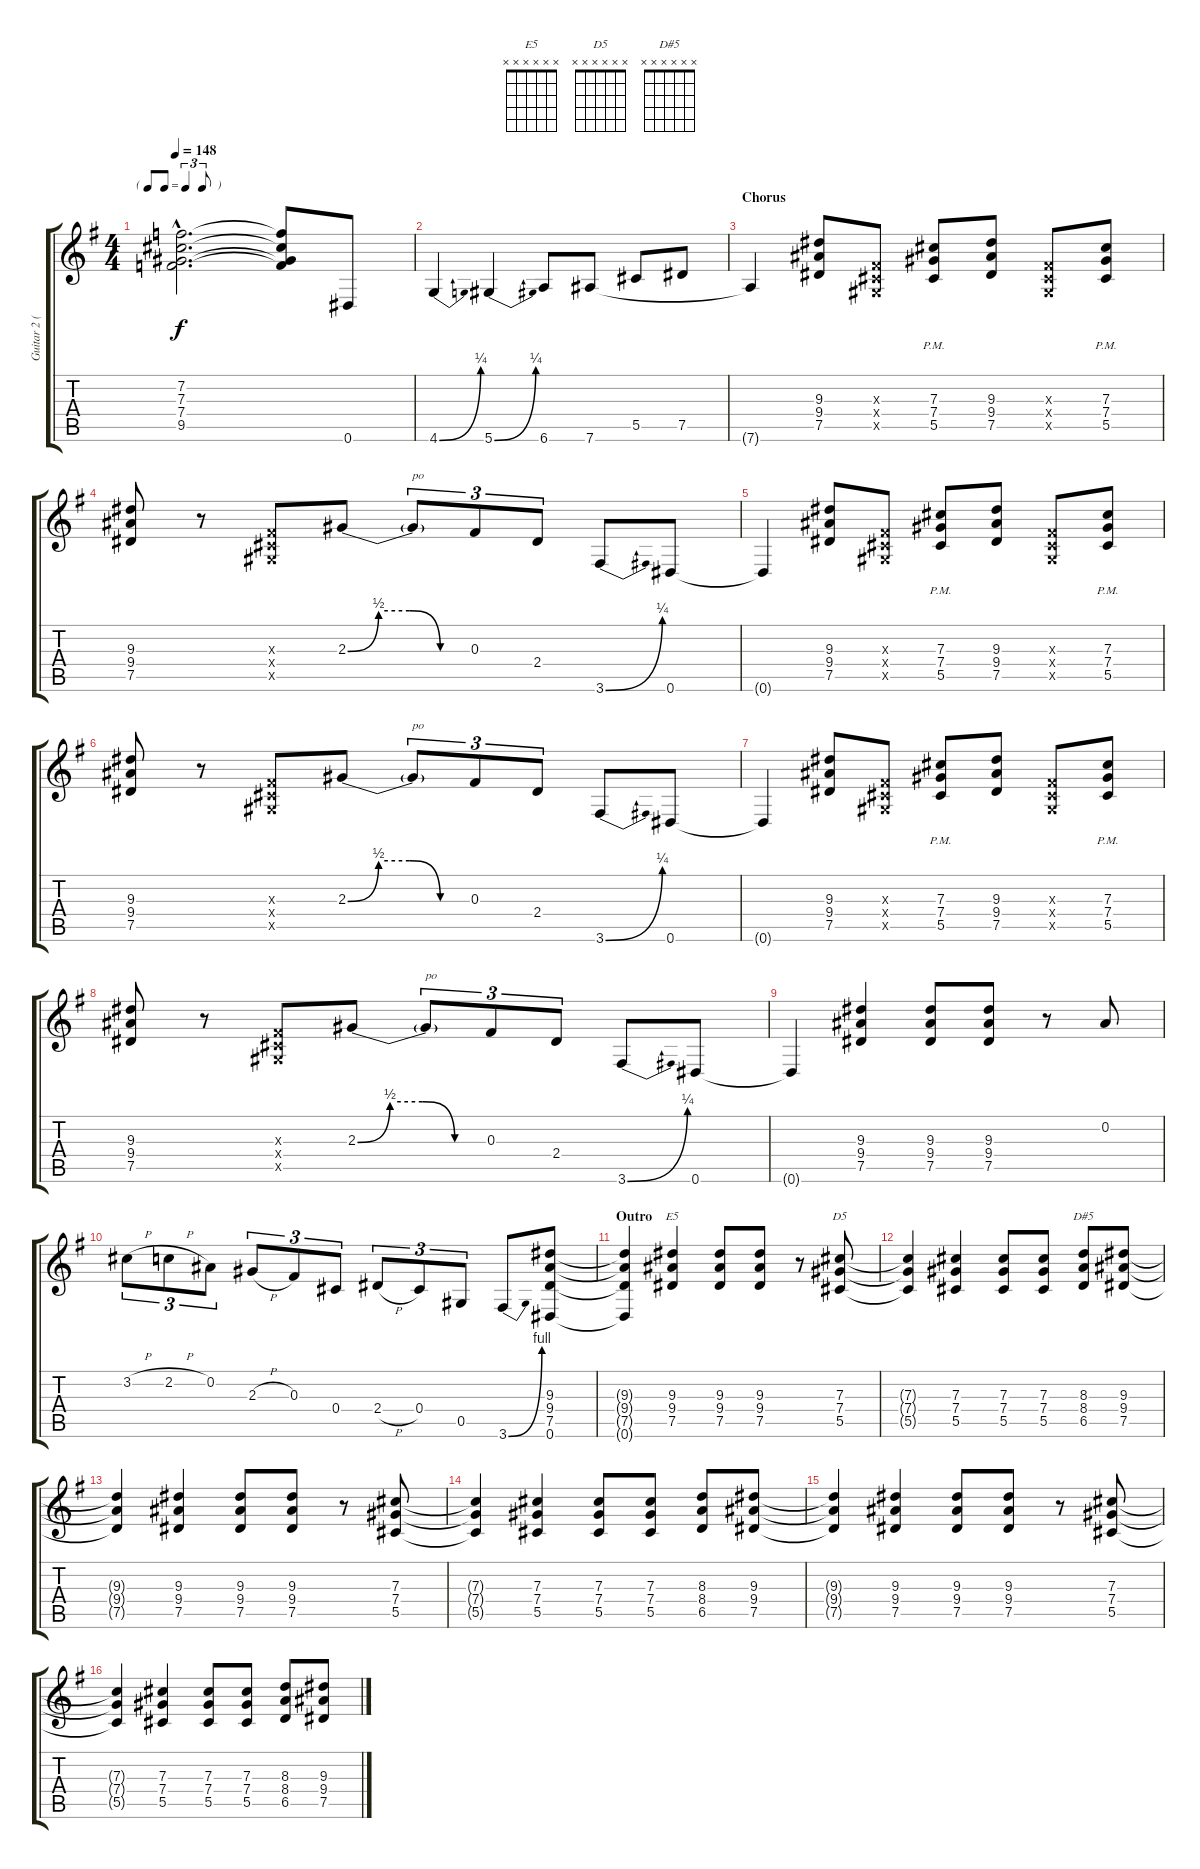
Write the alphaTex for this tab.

\track ("Guitar 2 (Izzy)" "Guitar 2 (") {instrument overdrivenguitar}
\staff {score tabs}
\tuning (Eb4 Bb3 Gb3 Db3 Ab2 Eb2) {hide}
\chord ("E5" x x x x x x)
\chord ("D5" x x x x x x)
\chord ("D#5" x x x x x x)
\ts (4 4)
\tf triplet8th
\tempo 148
\clef g2
\ks g
(7.2{hac t} 7.3{hac t} 7.4{hac t} 9.5{hac t}).2{d dy f} (7.2{t} 7.3{t} 7.4{t} 9.5{t}).8 0.6.8 |
4.6{be (bend 0 0 60 1)}.4 5.6{be (bend 0 0 60 1)}.4 6.6.8 7.6.8 5.5.8 7.5.8 |
\section ("" "Chorus")
7.6{t}.4 (9.3 9.4 7.5).8 (0.3{x} 0.4{x} 0.5{x}).8 (7.3{pm} 7.4{pm} 5.5{pm}).8 (9.3 9.4 7.5).8 (0.3{x} 0.4{x} 0.5{x}).8 (7.3{pm} 7.4{pm} 5.5{pm}).8 |
(9.3 9.4 7.5).8 r.8 (0.3{x} 0.4{x} 0.5{x}).8 2.3{be (custom 0 0 15 2 30 2 45 0 60 0)}.8 2.3{t}.8{tu (3 2) txt "po"} 0.3.8{tu (3 2)} 2.4.8{tu (3 2)} 3.6{be (bend 0 0 60 1)}.8 0.6.8 |
0.6{t}.4 (9.3 9.4 7.5).8 (0.3{x} 0.4{x} 0.5{x}).8 (7.3{pm} 7.4{pm} 5.5{pm}).8 (9.3 9.4 7.5).8 (0.3{x} 0.4{x} 0.5{x}).8 (7.3{pm} 7.4{pm} 5.5{pm}).8 |
(9.3 9.4 7.5).8 r.8 (0.3{x} 0.4{x} 0.5{x}).8 2.3{be (custom 0 0 15 2 30 2 45 0 60 0)}.8 2.3{t}.8{tu (3 2) txt "po"} 0.3.8{tu (3 2)} 2.4.8{tu (3 2)} 3.6{be (bend 0 0 60 1)}.8 0.6.8 |
0.6{t}.4 (9.3 9.4 7.5).8 (0.3{x} 0.4{x} 0.5{x}).8 (7.3{pm} 7.4{pm} 5.5{pm}).8 (9.3 9.4 7.5).8 (0.3{x} 0.4{x} 0.5{x}).8 (7.3{pm} 7.4{pm} 5.5{pm}).8 |
(9.3 9.4 7.5).8 r.8 (0.3{x} 0.4{x} 0.5{x}).8 2.3{be (custom 0 0 15 2 30 2 45 0 60 0)}.8 2.3{t}.8{tu (3 2) txt "po"} 0.3.8{tu (3 2)} 2.4.8{tu (3 2)} 3.6{be (bend 0 0 60 1)}.8 0.6.8 |
0.6{t}.4 (9.3 9.4 7.5).4 (9.3 9.4 7.5).8 (9.3 9.4 7.5).8 r.8 0.2.8 |
3.2{h}.8{tu (3 2)} 2.2{h}.8{tu (3 2)} 0.2.8{tu (3 2)} 2.3{h}.8{tu (3 2)} 0.3.8{tu (3 2)} 0.4.8{tu (3 2)} 2.4{h}.8{tu (3 2)} 0.4.8{tu (3 2)} 0.5.8{tu (3 2)} 3.6{be (bend 0 0 60 4)}.8 (9.3 9.4 7.5 0.6).8 |
\section ("" "Outro")
(9.3{t} 9.4{t} 7.5{t} 0.6{t}).4 (9.3 9.4 7.5).4{ch "E5"} (9.3 9.4 7.5).8 (9.3 9.4 7.5).8 r.8 (7.3 7.4 5.5).8{ch "D5"} |
(7.3{t} 7.4{t} 5.5{t}).4 (7.3 7.4 5.5).4 (7.3 7.4 5.5).8 (7.3 7.4 5.5).8 (8.3 8.4 6.5).8{ch "D#5"} (9.3 9.4 7.5).8 |
(9.3{t} 9.4{t} 7.5{t}).4 (9.3 9.4 7.5).4 (9.3 9.4 7.5).8 (9.3 9.4 7.5).8 r.8 (7.3 7.4 5.5).8 |
(7.3{t} 7.4{t} 5.5{t}).4 (7.3 7.4 5.5).4 (7.3 7.4 5.5).8 (7.3 7.4 5.5).8 (8.3 8.4 6.5).8 (9.3 9.4 7.5).8 |
(9.3{t} 9.4{t} 7.5{t}).4 (9.3 9.4 7.5).4 (9.3 9.4 7.5).8 (9.3 9.4 7.5).8 r.8 (7.3 7.4 5.5).8 |
(7.3{t} 7.4{t} 5.5{t}).4 (7.3 7.4 5.5).4 (7.3 7.4 5.5).8 (7.3 7.4 5.5).8 (8.3 8.4 6.5).8 (9.3 9.4 7.5).8
